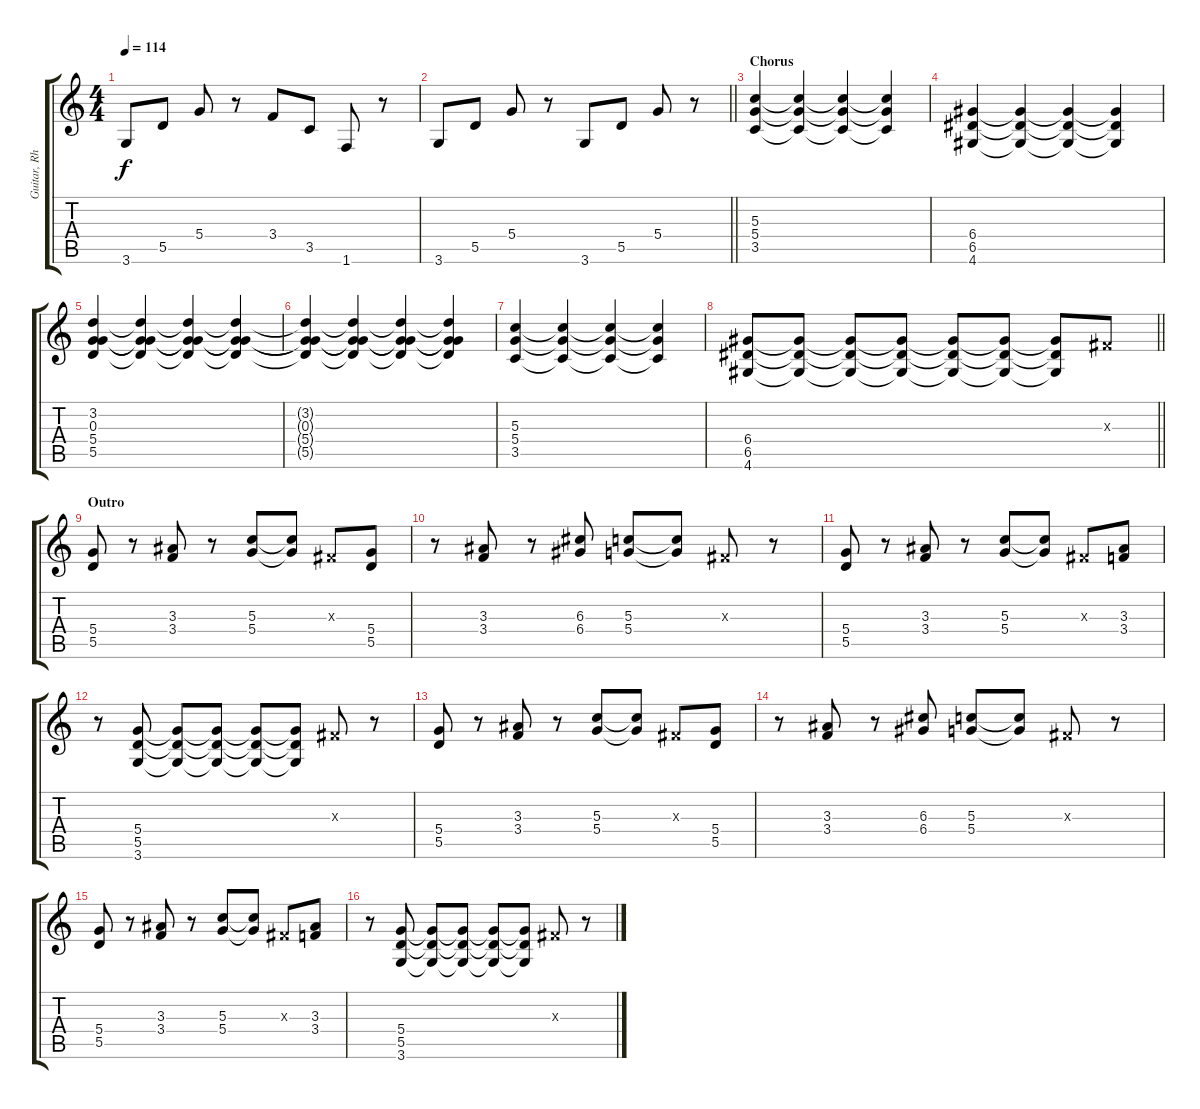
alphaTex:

\track ("Guitar, Rhythm" "Guitar, Rh") {instrument overdrivenguitar}
\staff {score tabs}
\tuning (E4 B3 G3 D3 A2 E2) {hide}
\ts (4 4)
\tempo 114
\clef g2
\ks c
3.6.8{dy f} 5.5.8 5.4.8 r.8 3.4.8 3.5.8 1.6.8 r.8 |
\barLineRight lightlight
3.6.8 5.5.8 5.4.8 r.8 3.6.8 5.5.8 5.4.8 r.8 |
\section ("" "Chorus")
(5.3 5.4 3.5).4 (5.3{t} 5.4{t} 3.5{t}).4 (5.3{t} 5.4{t} 3.5{t}).4 (5.3{t} 5.4{t} 3.5{t}).4 |
(6.4 6.5 4.6).4 (6.4{t} 6.5{t} 4.6{t}).4 (6.4{t} 6.5{t} 4.6{t}).4 (6.4{t} 6.5{t} 4.6{t}).4 |
(3.2 0.3 5.4 5.5).4 (3.2{t} 0.3{t} 5.4{t} 5.5{t}).4 (3.2{t} 0.3{t} 5.4{t} 5.5{t}).4 (3.2{t} 0.3{t} 5.4{t} 5.5{t}).4 |
(3.2{t} 0.3{t} 5.4{t} 5.5{t}).4 (3.2{t} 0.3{t} 5.4{t} 5.5{t}).4 (3.2{t} 0.3{t} 5.4{t} 5.5{t}).4 (3.2{t} 0.3{t} 5.4{t} 5.5{t}).4 |
(5.3 5.4 3.5).4 (5.3{t} 5.4{t} 3.5{t}).4 (5.3{t} 5.4{t} 3.5{t}).4 (5.3{t} 5.4{t} 3.5{t}).4 |
\barLineRight lightlight
(6.4 6.5 4.6).8 (6.4{t} 6.5{t} 4.6{t}).8 (6.4{t} 6.5{t} 4.6{t}).8 (6.4{t} 6.5{t} 4.6{t}).8 (6.4{t} 6.5{t} 4.6{t}).8 (6.4{t} 6.5{t} 4.6{t}).8 (6.4{t} 6.5{t} 4.6{t}).8 -1.3{x}.8 |
\section ("" "Outro")
(5.4 5.5).8 r.8 (3.3 3.4).8 r.8 (5.3 5.4).8 (5.3{t} 5.4{t}).8 -1.3{x}.8 (5.4 5.5).8 |
r.8 (3.3 3.4).8 r.8 (6.3 6.4).8 (5.3 5.4).8 (5.3{t} 5.4{t}).8 -1.3{x}.8 r.8 |
(5.4 5.5).8 r.8 (3.3 3.4).8 r.8 (5.3 5.4).8 (5.3{t} 5.4{t}).8 -1.3{x}.8 (3.3 3.4).8 |
r.8 (5.4 5.5 3.6).8 (5.4{t} 5.5{t} 3.6{t}).8 (5.4{t} 5.5{t} 3.6{t}).8 (5.4{t} 5.5{t} 3.6{t}).8 (5.4{t} 5.5{t} 3.6{t}).8 -1.3{x}.8 r.8 |
(5.4 5.5).8 r.8 (3.3 3.4).8 r.8 (5.3 5.4).8 (5.3{t} 5.4{t}).8 -1.3{x}.8 (5.4 5.5).8 |
r.8 (3.3 3.4).8 r.8 (6.3 6.4).8 (5.3 5.4).8 (5.3{t} 5.4{t}).8 -1.3{x}.8 r.8 |
(5.4 5.5).8 r.8 (3.3 3.4).8 r.8 (5.3 5.4).8 (5.3{t} 5.4{t}).8 -1.3{x}.8 (3.3 3.4).8 |
r.8 (5.4 5.5 3.6).8 (5.4{t} 5.5{t} 3.6{t}).8 (5.4{t} 5.5{t} 3.6{t}).8 (5.4{t} 5.5{t} 3.6{t}).8 (5.4{t} 5.5{t} 3.6{t}).8 -1.3{x}.8 r.8
